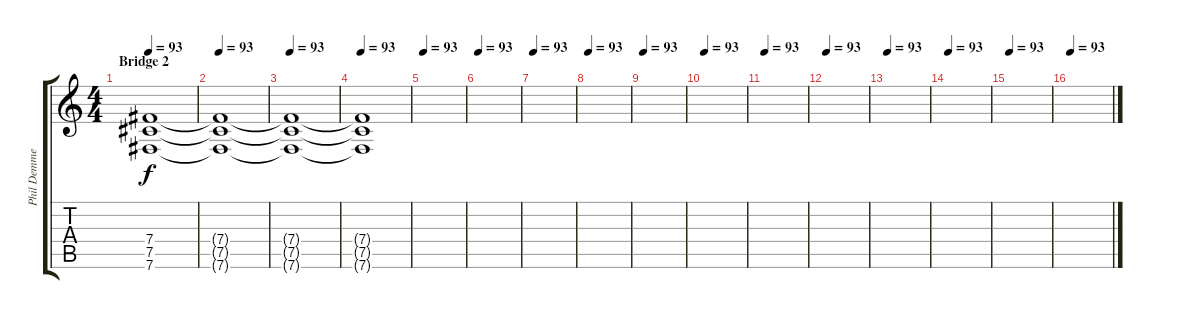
\track ("Phil Demmel" "Phil Demme") {instrument distortionguitar}
\staff {score tabs}
\tuning (Db4 Ab3 E3 B2 Gb2 B1) {hide}
\ts (4 4)
\section ("" "Bridge 2")
\tempo 93
\clef g2
\ks c
(7.4 7.5 7.6).1{dy f volume 12} |
\tempo 93
(7.4{t} 7.5{t} 7.6{t}).1{volume 12} |
\tempo 93
(7.4{t} 7.5{t} 7.6{t}).1{volume 9} |
\tempo 93
(7.4{t} 7.5{t} 7.6{t}).1{volume 6} |
\tempo 93
|
\tempo 93
|
\tempo 93
|
\tempo 93
|
\tempo 93
|
\tempo 93
|
\tempo 93
|
\tempo 93
|
\tempo 93
|
\tempo 93
|
\tempo 93
|
\tempo 93
